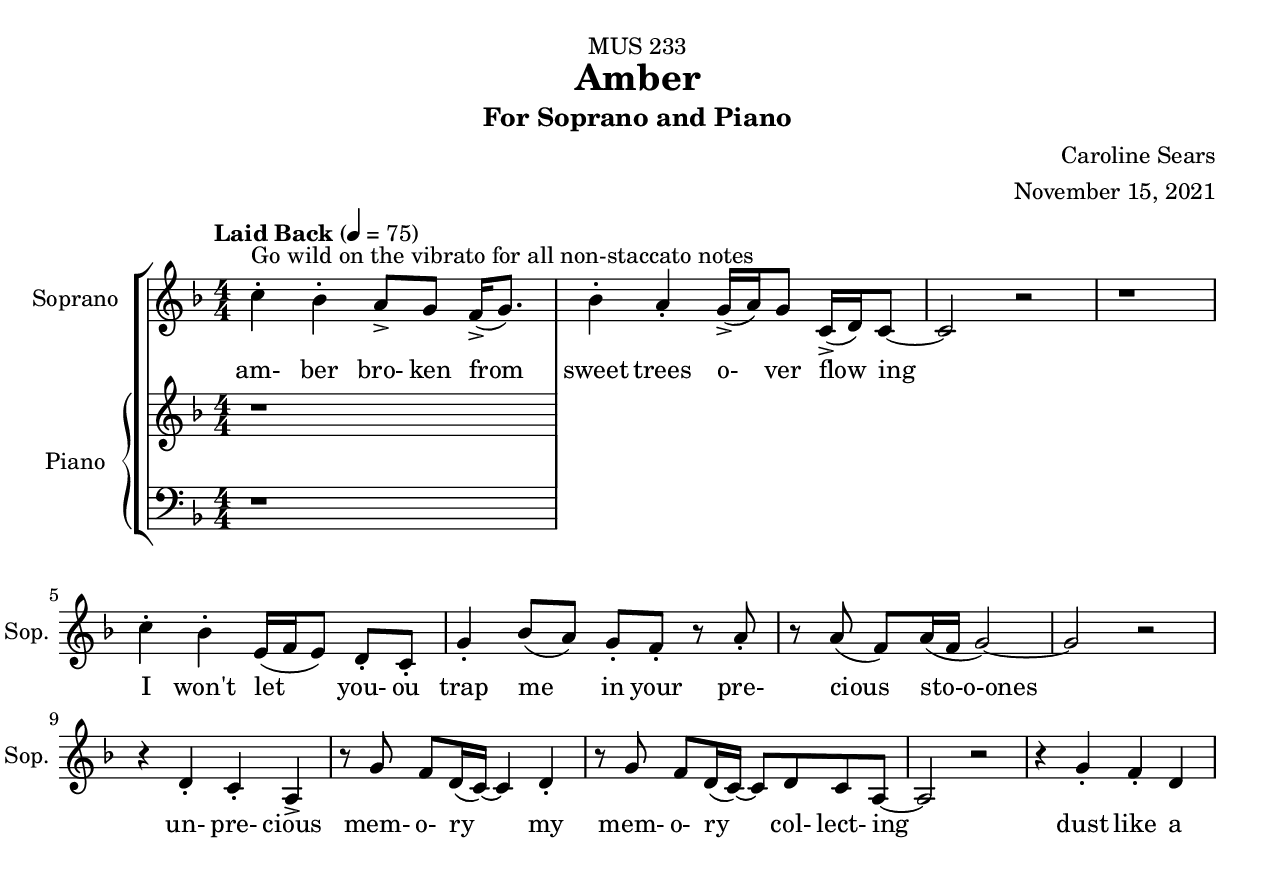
%%%%%%%%%%%%%%%%%%%% Header + Paper Dimensions %%%%%%%%%%%%%%%%%%%%
\header {
  title = "Amber"
    subtitle = "For Soprano and Piano"
    dedication = "MUS 233"
    composer = "Caroline Sears"
    arranger = "November 15, 2021"
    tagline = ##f

}
\paper {
  #(set-paper-size "ansi a")
  #(define top-margin (* 0.75 in))
}

%%%%%%%%%%%%%%%%%%%% Musical/Lyrical Content %%%%%%%%%%%%%%%%%%%%%%%%%%

%%%%% VOICE PART %%%%%%%%%%%
theNotes = \relative c'' {
    \set Staff.midiInstrument = "flute"
    \key f \major % C mixolydian
    \numericTimeSignature \time 4/4
    \tempo "Laid Back" 4 = 75 

    %%Intro %%

    %% Verse 1 %%
    c4\staccato^\markup{"Go wild on the vibrato for all non-staccato notes"} bes4\staccato  a8\accent g8 f16\accent (g8.) | bes4\staccato  a\staccato g16\accent (a16) g8 c,16\accent (d16) c8~ |
    c2 r2 | r1 | c'4\staccato bes4\staccato  e,16 (f16 e8)  d8\staccato c8\staccato | g'4\staccato bes8 (a) g8\staccato f8\staccato r8 a8\staccato |
    r8 a8 (f) a16 (f16 g2)~ | g2 r2 |
    r4 d4\staccato c4\staccato a\accent |r8 g'8 f d16 (c16)~c4 d4\staccato | r8 g8 f d16 (c16)~c8 d8 c8 a~ |a2 r2 |
    r4 g'4\staccato f4\staccato d4 | 


    %% Verse 2 %%

    %% Breakdown %%

    %% Verse 3? %%

    %% End %%
    
  }

theWords =  \lyricmode {

      %% Verse 1%%%
      am- ber bro- ken from
      sweet trees o- ver flow ing
      I won't let you- ou trap me
      in your pre- cious sto-o-ones
      un- pre- cious mem- o- ry my
      mem- o- ry col- lect- ing
      dust like a mosquito or beetle
      stuck in your home
      

  }

%%%%%% PIANO PART %%%%%%%%%%
righthand =\relative c' {
    \set Staff.midiInstrument = "piano"
    \key f \major
    \numericTimeSignature \time 4/4
    r1
  }

lefthand = \relative c' {
    \set Staff.midiInstrument = "piano"
    \key f \major
    \numericTimeSignature \time 4/4
    \clef "bass"
    r1
  }

%%%%%%%%%%%%%%%%%%%%%%% Score Setup %%%%%%%%%%%%%%%%%%%%%%%%%%%%%%%%%%%
\score {
\new StaffGroup <<
  \new Staff \with {instrumentName = "Soprano" 
    shortInstrumentName = #"Sop. "}
  \new Voice = vocals \theNotes
  \new Lyrics \lyricsto vocals \theWords
  

  \new PianoStaff \with { instrumentName = "Piano" 
    shortInstrumentName = #"Pno. "}
  <<
    \new Staff = "upper" \righthand
    \new Staff = "lower" \lefthand
  >>
>>

  \layout {}
  \midi {}
}